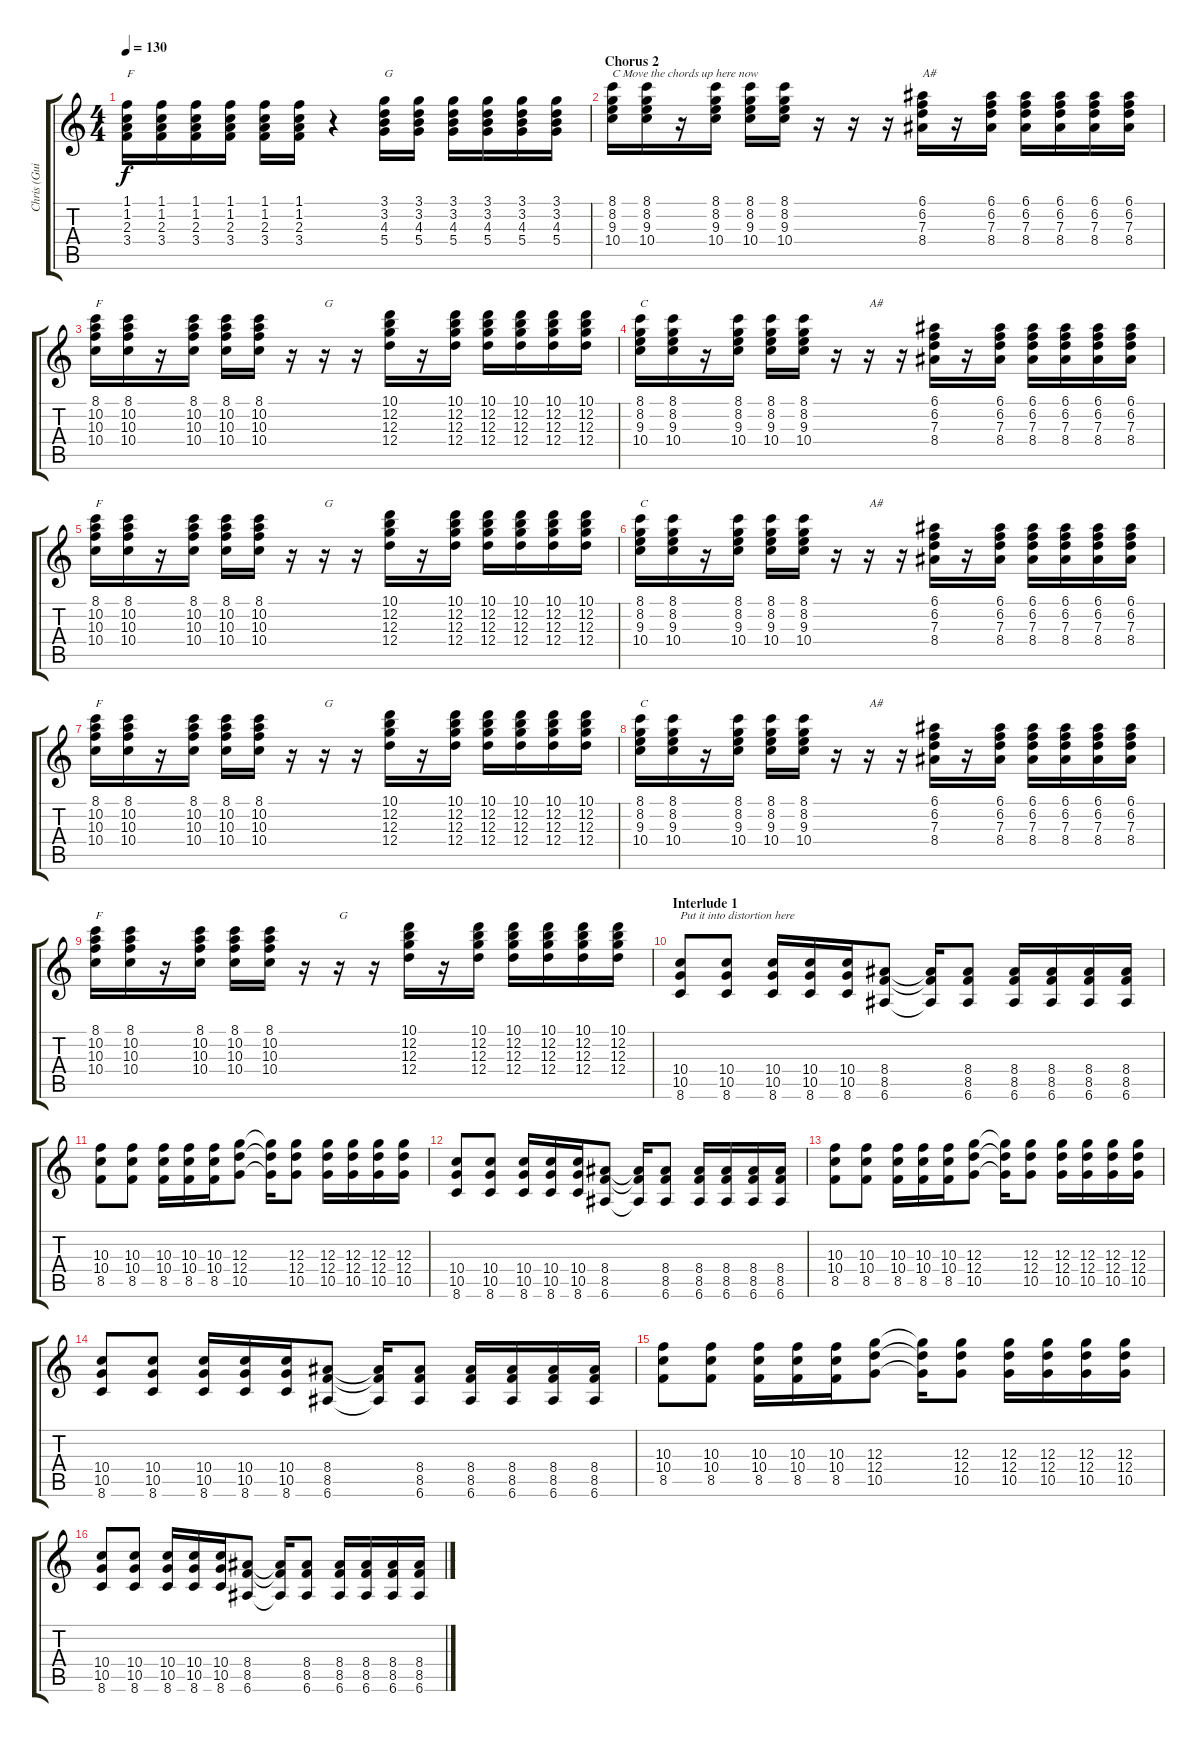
\track ("Chris (Guitar)" "Chris (Gui") {instrument electricguitarclean}
\staff {score tabs}
\tuning (E4 B3 G3 D3 A2 E2) {hide}
\ts (4 4)
\tempo 130
\clef g2
\ks c
(1.1 1.2 2.3 3.4).16{txt "F" dy f} (1.1 1.2 2.3 3.4).16 (1.1 1.2 2.3 3.4).16 (1.1 1.2 2.3 3.4).16 (1.1 1.2 2.3 3.4).16 (1.1 1.2 2.3 3.4).16 r.4 (3.1 3.2 4.3 5.4).16{txt "G"} (3.1 3.2 4.3 5.4).16 (3.1 3.2 4.3 5.4).16 (3.1 3.2 4.3 5.4).16 (3.1 3.2 4.3 5.4).16 (3.1 3.2 4.3 5.4).16 |
\section ("" "Chorus 2")
(8.1 8.2 9.3 10.4).16{txt "C Move the chords up here now"} (8.1 8.2 9.3 10.4).16 r.16 (8.1 8.2 9.3 10.4).16 (8.1 8.2 9.3 10.4).16 (8.1 8.2 9.3 10.4).16 r.16 r.16 r.16 (6.1 6.2 7.3 8.4).16{txt "A#"} r.16 (6.1 6.2 7.3 8.4).16 (6.1 6.2 7.3 8.4).16 (6.1 6.2 7.3 8.4).16 (6.1 6.2 7.3 8.4).16 (6.1 6.2 7.3 8.4).16 |
(8.1 10.2 10.3 10.4).16{txt "F"} (8.1 10.2 10.3 10.4).16 r.16 (8.1 10.2 10.3 10.4).16 (8.1 10.2 10.3 10.4).16 (8.1 10.2 10.3 10.4).16 r.16 r.16{txt "G"} r.16 (10.1 12.2 12.3 12.4).16 r.16 (10.1 12.2 12.3 12.4).16 (10.1 12.2 12.3 12.4).16 (10.1 12.2 12.3 12.4).16 (10.1 12.2 12.3 12.4).16 (10.1 12.2 12.3 12.4).16 |
(8.1 8.2 9.3 10.4).16{txt "C"} (8.1 8.2 9.3 10.4).16 r.16 (8.1 8.2 9.3 10.4).16 (8.1 8.2 9.3 10.4).16 (8.1 8.2 9.3 10.4).16 r.16 r.16{txt "A#"} r.16 (6.1 6.2 7.3 8.4).16 r.16 (6.1 6.2 7.3 8.4).16 (6.1 6.2 7.3 8.4).16 (6.1 6.2 7.3 8.4).16 (6.1 6.2 7.3 8.4).16 (6.1 6.2 7.3 8.4).16 |
(8.1 10.2 10.3 10.4).16{txt "F"} (8.1 10.2 10.3 10.4).16 r.16 (8.1 10.2 10.3 10.4).16 (8.1 10.2 10.3 10.4).16 (8.1 10.2 10.3 10.4).16 r.16 r.16{txt "G"} r.16 (10.1 12.2 12.3 12.4).16 r.16 (10.1 12.2 12.3 12.4).16 (10.1 12.2 12.3 12.4).16 (10.1 12.2 12.3 12.4).16 (10.1 12.2 12.3 12.4).16 (10.1 12.2 12.3 12.4).16 |
(8.1 8.2 9.3 10.4).16{txt "C"} (8.1 8.2 9.3 10.4).16 r.16 (8.1 8.2 9.3 10.4).16 (8.1 8.2 9.3 10.4).16 (8.1 8.2 9.3 10.4).16 r.16 r.16{txt "A#"} r.16 (6.1 6.2 7.3 8.4).16 r.16 (6.1 6.2 7.3 8.4).16 (6.1 6.2 7.3 8.4).16 (6.1 6.2 7.3 8.4).16 (6.1 6.2 7.3 8.4).16 (6.1 6.2 7.3 8.4).16 |
(8.1 10.2 10.3 10.4).16{txt "F"} (8.1 10.2 10.3 10.4).16 r.16 (8.1 10.2 10.3 10.4).16 (8.1 10.2 10.3 10.4).16 (8.1 10.2 10.3 10.4).16 r.16 r.16{txt "G"} r.16 (10.1 12.2 12.3 12.4).16 r.16 (10.1 12.2 12.3 12.4).16 (10.1 12.2 12.3 12.4).16 (10.1 12.2 12.3 12.4).16 (10.1 12.2 12.3 12.4).16 (10.1 12.2 12.3 12.4).16 |
(8.1 8.2 9.3 10.4).16{txt "C"} (8.1 8.2 9.3 10.4).16 r.16 (8.1 8.2 9.3 10.4).16 (8.1 8.2 9.3 10.4).16 (8.1 8.2 9.3 10.4).16 r.16 r.16{txt "A#"} r.16 (6.1 6.2 7.3 8.4).16 r.16 (6.1 6.2 7.3 8.4).16 (6.1 6.2 7.3 8.4).16 (6.1 6.2 7.3 8.4).16 (6.1 6.2 7.3 8.4).16 (6.1 6.2 7.3 8.4).16 |
(8.1 10.2 10.3 10.4).16{txt "F"} (8.1 10.2 10.3 10.4).16 r.16 (8.1 10.2 10.3 10.4).16 (8.1 10.2 10.3 10.4).16 (8.1 10.2 10.3 10.4).16 r.16 r.16{txt "G"} r.16 (10.1 12.2 12.3 12.4).16 r.16 (10.1 12.2 12.3 12.4).16 (10.1 12.2 12.3 12.4).16 (10.1 12.2 12.3 12.4).16 (10.1 12.2 12.3 12.4).16 (10.1 12.2 12.3 12.4).16 |
\section ("" "Interlude 1")
(10.4 10.5 8.6).8{txt "Put it into distortion here" instrument distortionguitar} (10.4 10.5 8.6).8 (10.4 10.5 8.6).16 (10.4 10.5 8.6).16 (10.4 10.5 8.6).16 (8.4 8.5 6.6).8 (8.4{t} 8.5{t} 6.6{t}).16 (8.4 8.5 6.6).8 (8.4 8.5 6.6).16 (8.4 8.5 6.6).16 (8.4 8.5 6.6).16 (8.4 8.5 6.6).16 |
(10.3 10.4 8.5).8{instrument distortionguitar} (10.3 10.4 8.5).8 (10.3 10.4 8.5).16 (10.3 10.4 8.5).16 (10.3 10.4 8.5).16 (12.3 12.4 10.5).8 (12.3{t} 12.4{t} 10.5{t}).16 (12.3 12.4 10.5).8 (12.3 12.4 10.5).16 (12.3 12.4 10.5).16 (12.3 12.4 10.5).16 (12.3 12.4 10.5).16 |
(10.4 10.5 8.6).8{instrument distortionguitar} (10.4 10.5 8.6).8 (10.4 10.5 8.6).16 (10.4 10.5 8.6).16 (10.4 10.5 8.6).16 (8.4 8.5 6.6).8 (8.4{t} 8.5{t} 6.6{t}).16 (8.4 8.5 6.6).8 (8.4 8.5 6.6).16 (8.4 8.5 6.6).16 (8.4 8.5 6.6).16 (8.4 8.5 6.6).16 |
(10.3 10.4 8.5).8{instrument distortionguitar} (10.3 10.4 8.5).8 (10.3 10.4 8.5).16 (10.3 10.4 8.5).16 (10.3 10.4 8.5).16 (12.3 12.4 10.5).8 (12.3{t} 12.4{t} 10.5{t}).16 (12.3 12.4 10.5).8 (12.3 12.4 10.5).16 (12.3 12.4 10.5).16 (12.3 12.4 10.5).16 (12.3 12.4 10.5).16 |
(10.4 10.5 8.6).8{instrument distortionguitar} (10.4 10.5 8.6).8 (10.4 10.5 8.6).16 (10.4 10.5 8.6).16 (10.4 10.5 8.6).16 (8.4 8.5 6.6).8 (8.4{t} 8.5{t} 6.6{t}).16 (8.4 8.5 6.6).8 (8.4 8.5 6.6).16 (8.4 8.5 6.6).16 (8.4 8.5 6.6).16 (8.4 8.5 6.6).16 |
(10.3 10.4 8.5).8{instrument distortionguitar} (10.3 10.4 8.5).8 (10.3 10.4 8.5).16 (10.3 10.4 8.5).16 (10.3 10.4 8.5).16 (12.3 12.4 10.5).8 (12.3{t} 12.4{t} 10.5{t}).16 (12.3 12.4 10.5).8 (12.3 12.4 10.5).16 (12.3 12.4 10.5).16 (12.3 12.4 10.5).16 (12.3 12.4 10.5).16 |
(10.4 10.5 8.6).8{instrument distortionguitar} (10.4 10.5 8.6).8 (10.4 10.5 8.6).16 (10.4 10.5 8.6).16 (10.4 10.5 8.6).16 (8.4 8.5 6.6).8 (8.4{t} 8.5{t} 6.6{t}).16 (8.4 8.5 6.6).8 (8.4 8.5 6.6).16 (8.4 8.5 6.6).16 (8.4 8.5 6.6).16 (8.4 8.5 6.6).16
